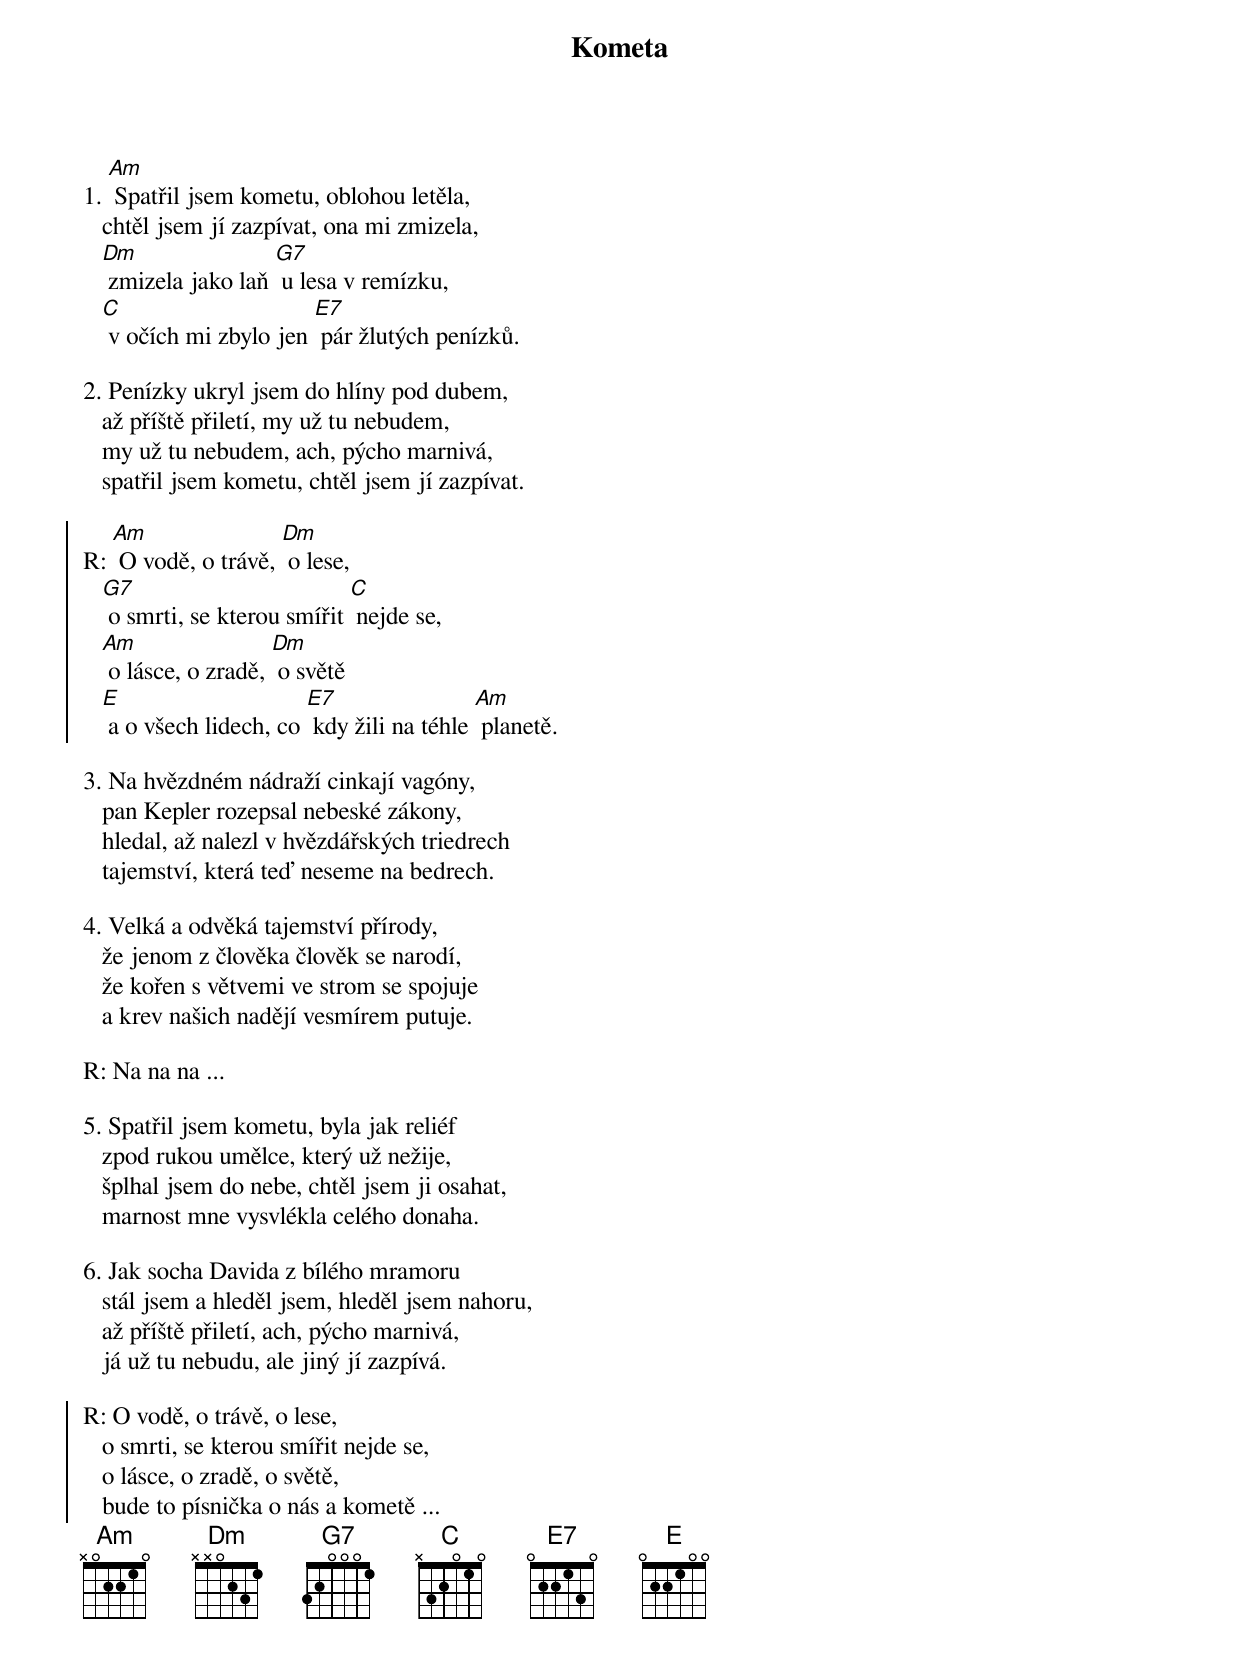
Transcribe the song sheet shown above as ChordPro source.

{title: Kometa}
{subtitle: }

{sov}
1. [Am] Spatřil jsem kometu, oblohou letěla,
   chtěl jsem jí zazpívat, ona mi zmizela,
   [Dm] zmizela jako laň [G7] u lesa v remízku,
   [C] v očích mi zbylo jen [E7] pár žlutých penízků.
{eov}

{sov}
2. Penízky ukryl jsem do hlíny pod dubem,
   až příště přiletí, my už tu nebudem,
   my už tu nebudem, ach, pýcho marnivá,
   spatřil jsem kometu, chtěl jsem jí zazpívat.
{eov}

{soc}
R: [Am] O vodě, o trávě, [Dm] o lese,
   [G7] o smrti, se kterou smířit [C] nejde se,
   [Am] o lásce, o zradě, [Dm] o světě
   [E] a o všech lidech, co [E7] kdy žili na téhle [Am] planetě.
{eoc}

{sov}
3. Na hvězdném nádraží cinkají vagóny,
   pan Kepler rozepsal nebeské zákony,
   hledal, až nalezl v hvězdářských triedrech
   tajemství, která teď neseme na bedrech.
{eov}

{sov}
4. Velká a odvěká tajemství přírody,
   že jenom z člověka člověk se narodí,
   že kořen s větvemi ve strom se spojuje
   a krev našich nadějí vesmírem putuje.
{eov}

R: Na na na ...

{sov}
5. Spatřil jsem kometu, byla jak reliéf
   zpod rukou umělce, který už nežije,
   šplhal jsem do nebe, chtěl jsem ji osahat,
   marnost mne vysvlékla celého donaha.
{eov}

{sov}
6. Jak socha Davida z bílého mramoru
   stál jsem a hleděl jsem, hleděl jsem nahoru,
   až příště přiletí, ach, pýcho marnivá,
   já už tu nebudu, ale jiný jí zazpívá.
{eov}

{soc}
R: O vodě, o trávě, o lese,
   o smrti, se kterou smířit nejde se,
   o lásce, o zradě, o světě,
   bude to písnička o nás a kometě ...
{eoc}
